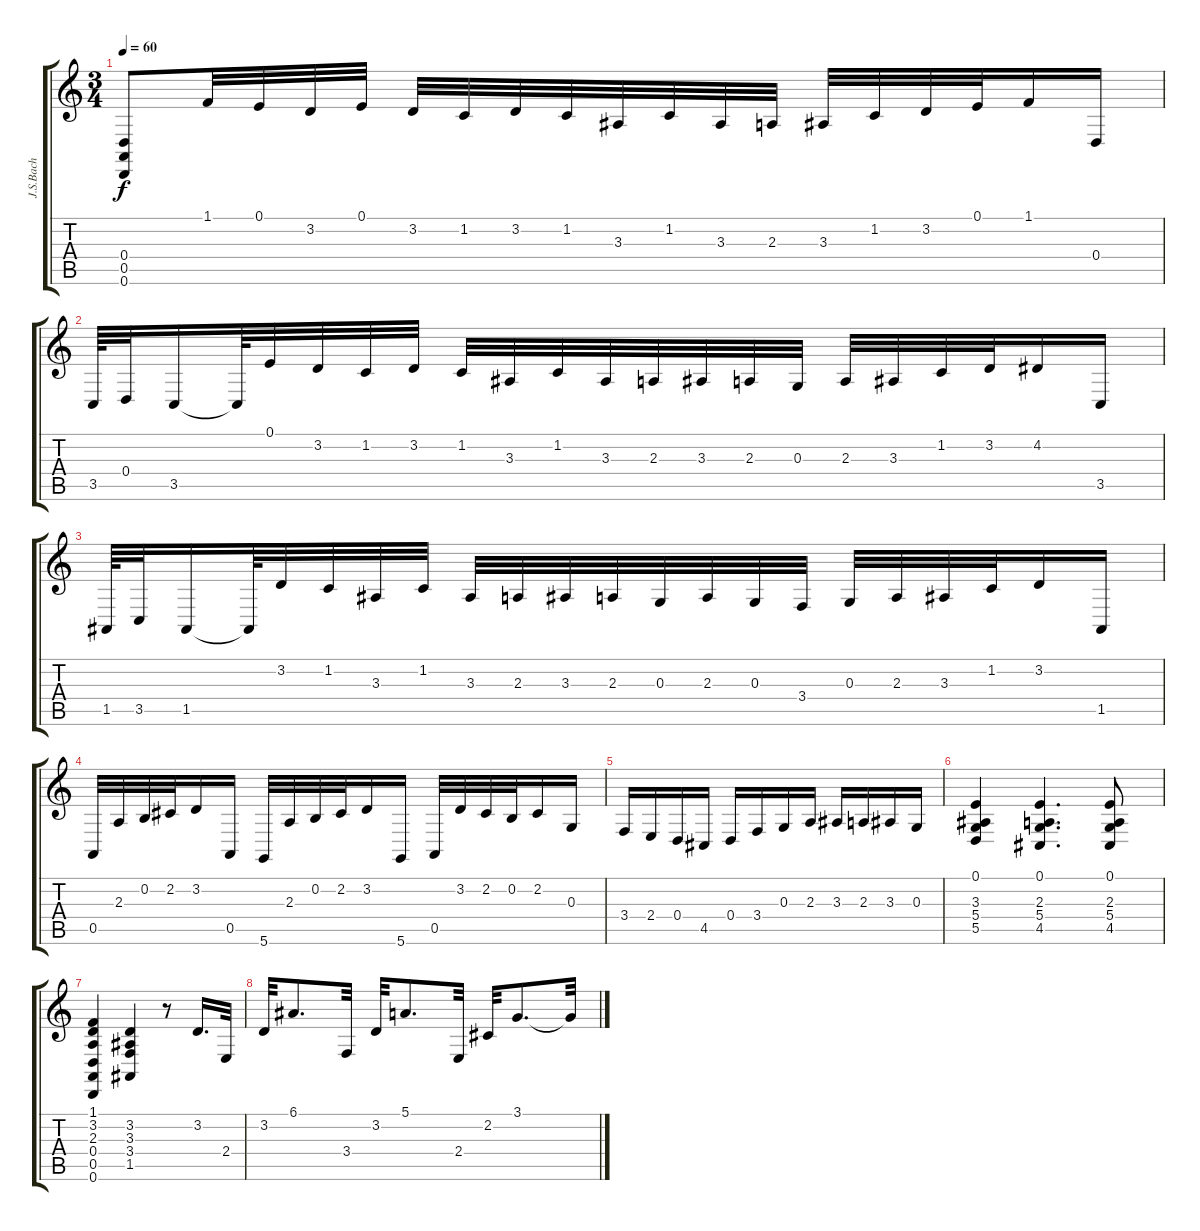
\track ("J.S.Bach" "J.S.Bach") {instrument acousticgrandpiano}
\staff {score tabs}
\tuning (E4 B3 G3 D3 A2 D2) {hide}
\ts (3 4)
\tempo 60
\clef g2
\ks c
(0.4 0.5 0.6).8{dy f} 1.1.32 0.1.32 3.2.32 0.1.32 3.2.32 1.2.32 3.2.32 1.2.32 3.3.32 1.2.32 3.3.32 2.3.32 3.3.32 1.2.32 3.2.32 0.1.32 1.1.16 0.4.16 |
3.5.64 0.4.32 3.5.16 3.5{t}.64 0.1.32 3.2.32 1.2.32 3.2.32 1.2.32 3.3.32 1.2.32 3.3.32 2.3.32 3.3.32 2.3.32 0.3.32 2.3.32 3.3.32 1.2.32 3.2.32 4.2.16 3.5.16 |
1.5.64 3.5.32 1.5.16 1.5{t}.64 3.2.32 1.2.32 3.3.32 1.2.32 3.3.32 2.3.32 3.3.32 2.3.32 0.3.32 2.3.32 0.3.32 3.4.32 0.3.32 2.3.32 3.3.32 1.2.32 3.2.16 1.5.16 |
0.5.32 2.3.32 0.2.32 2.2.32 3.2.16 0.5.16 5.6.32 2.3.32 0.2.32 2.2.32 3.2.16 5.6.16 0.5.32 3.2.32 2.2.32 0.2.32 2.2.16 0.3.16 |
3.4.16 2.4.16 0.4.16 4.5.16 0.4.16 3.4.16 0.3.16 2.3.16 3.3.16 2.3.16 3.3.16 0.3.16 |
(0.1 3.3 5.4 5.5).4 (0.1 2.3 5.4 4.5).4{d} (0.1 2.3 5.4 4.5).8 |
(1.1 3.2 2.3 0.4 0.5 0.6).4 (3.2 3.3 3.4 1.5).4 r.8 3.2.16{d} 2.4.32 |
3.2.32 6.1.8{d} 3.4.32 3.2.32 5.1.8{d} 2.4.32 2.2.32 3.1.8{d} 3.1{t}.32
